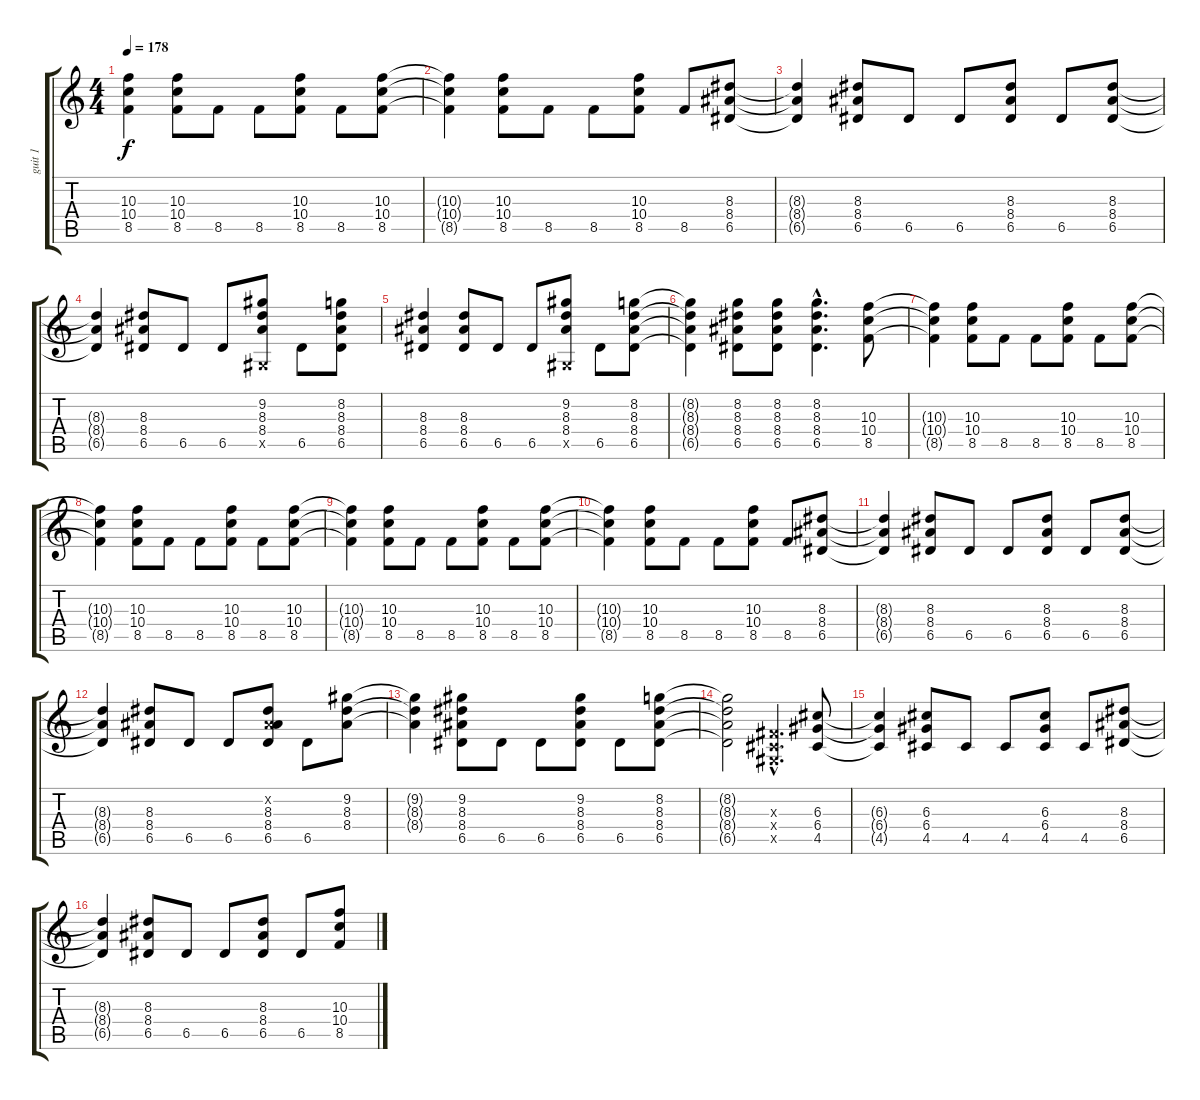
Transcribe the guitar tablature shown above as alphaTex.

\track ("guit 1" "guit 1") {instrument distortionguitar}
\staff {score tabs}
\tuning (E4 B3 G3 D3 A2 E2) {hide}
\ts (4 4)
\tempo 178
\clef g2
\ks c
(10.3{t} 10.4{t} 8.5{t}).4{dy f} (10.3 10.4 8.5).8 8.5.8 8.5.8 (10.3 10.4 8.5).8 8.5.8 (10.3 10.4 8.5).8 |
(10.3{t} 10.4{t} 8.5{t}).4 (10.3 10.4 8.5).8 8.5.8 8.5.8 (10.3 10.4 8.5).8 8.5.8 (8.3 8.4 6.5).8 |
(8.3{t} 8.4{t} 6.5{t}).4 (8.3 8.4 6.5).8 6.5.8 6.5.8 (8.3 8.4 6.5).8 6.5.8 (8.3 8.4 6.5).8 |
(8.3{t} 8.4{t} 6.5{t}).4 (8.3 8.4 6.5).8 6.5.8 6.5.8 (9.2 8.3 8.4 -1.5{x}).8 6.5.8 (8.2 8.3 8.4 6.5).8 |
(8.3 8.4 6.5).4 (8.3 8.4 6.5).8 6.5.8 6.5.8 (9.2 8.3 8.4 -1.5{x}).8 6.5.8 (8.2 8.3 8.4 6.5).8 |
(8.2{t} 8.3{t} 8.4{t} 6.5{t}).4 (8.2 8.3 8.4 6.5).8 (8.2 8.3 8.4 6.5).8 (8.2{hac} 8.3{hac} 8.4{hac} 6.5{hac}).4{d} (10.3 10.4 8.5).8 |
(10.3{t} 10.4{t} 8.5{t}).4 (10.3 10.4 8.5).8 8.5.8 8.5.8 (10.3 10.4 8.5).8 8.5.8 (10.3 10.4 8.5).8 |
(10.3{t} 10.4{t} 8.5{t}).4 (10.3 10.4 8.5).8 8.5.8 8.5.8 (10.3 10.4 8.5).8 8.5.8 (10.3 10.4 8.5).8 |
(10.3{t} 10.4{t} 8.5{t}).4 (10.3 10.4 8.5).8 8.5.8 8.5.8 (10.3 10.4 8.5).8 8.5.8 (10.3 10.4 8.5).8 |
(10.3{t} 10.4{t} 8.5{t}).4 (10.3 10.4 8.5).8 8.5.8 8.5.8 (10.3 10.4 8.5).8 8.5.8 (8.3 8.4 6.5).8 |
(8.3{t} 8.4{t} 6.5{t}).4 (8.3 8.4 6.5).8 6.5.8 6.5.8 (8.3 8.4 6.5).8 6.5.8 (8.3 8.4 6.5).8 |
(8.3{t} 8.4{t} 6.5{t}).4 (8.3 8.4 6.5).8 6.5.8 6.5.8 (-1.2{x} 8.3 8.4 6.5).8 6.5.8 (9.2 8.3 8.4).8 |
(9.2{t} 8.3{t} 8.4{t}).4 (9.2 8.3 8.4 6.5).8 6.5.8 6.5.8 (9.2 8.3 8.4 6.5).8 6.5.8 (8.2 8.3 8.4 6.5).8 |
(8.2{t} 8.3{t} 8.4{t} 6.5{t}).2 (-1.3{hac x} -1.4{hac x} -1.5{hac x}).4{d} (6.3 6.4 4.5).8 |
(6.3{t} 6.4{t} 4.5{t}).4 (6.3 6.4 4.5).8 4.5.8 4.5.8 (6.3 6.4 4.5).8 4.5.8 (8.3 8.4 6.5).8 |
(8.3{t} 8.4{t} 6.5{t}).4 (8.3 8.4 6.5).8 6.5.8 6.5.8 (8.3 8.4 6.5).8 6.5.8 (10.3 10.4 8.5).8
